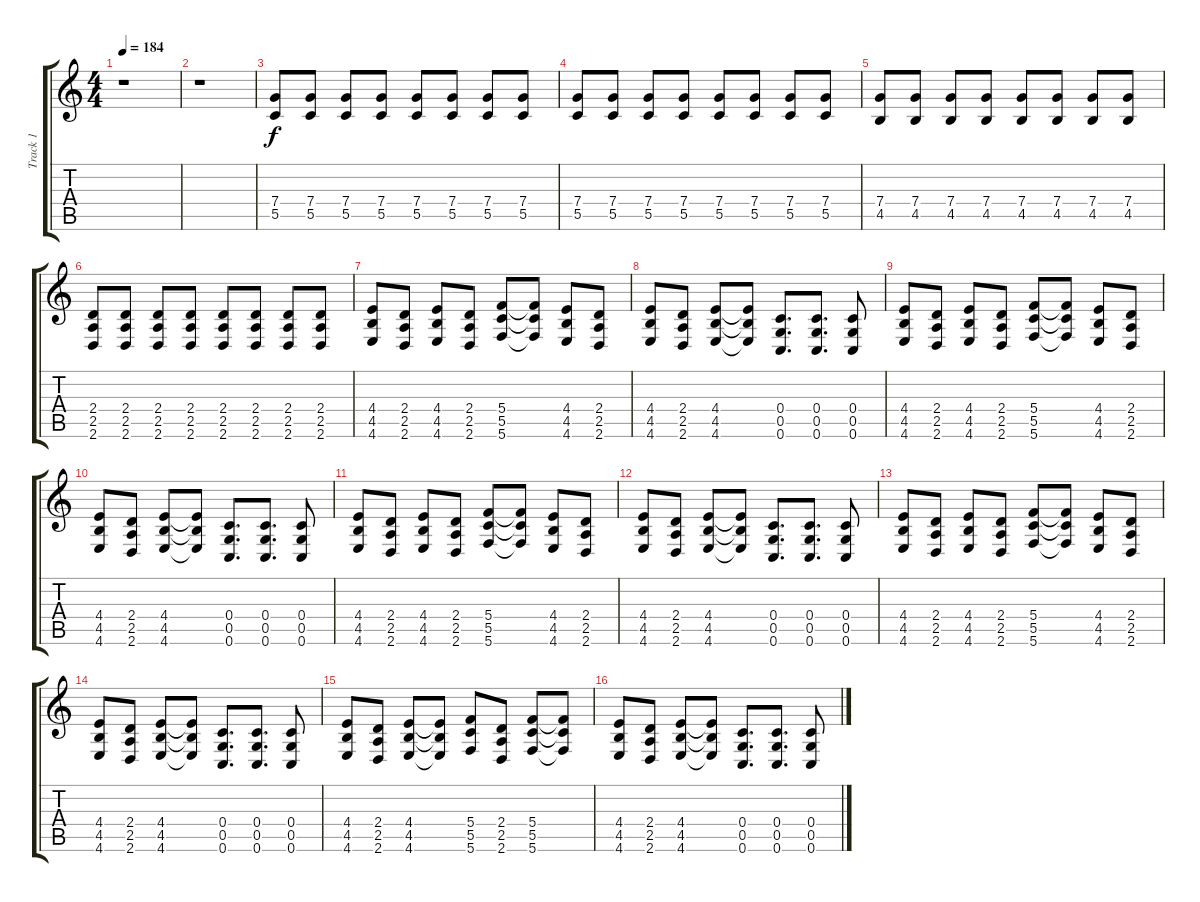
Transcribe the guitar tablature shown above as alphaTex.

\track ("Track 1" "Track 1") {instrument distortionguitar}
\staff {score tabs}
\tuning (D4 A3 F3 C3 G2 C2) {hide}
\ts (4 4)
\tempo 184
\clef g2
\ks c
r.1{dy f} |
r.1 |
(7.4 5.5).8 (7.4 5.5).8 (7.4 5.5).8 (7.4 5.5).8 (7.4 5.5).8 (7.4 5.5).8 (7.4 5.5).8 (7.4 5.5).8 |
(7.4 5.5).8 (7.4 5.5).8 (7.4 5.5).8 (7.4 5.5).8 (7.4 5.5).8 (7.4 5.5).8 (7.4 5.5).8 (7.4 5.5).8 |
(7.4 4.5).8 (7.4 4.5).8 (7.4 4.5).8 (7.4 4.5).8 (7.4 4.5).8 (7.4 4.5).8 (7.4 4.5).8 (7.4 4.5).8 |
(2.4 2.5 2.6).8 (2.4 2.5 2.6).8 (2.4 2.5 2.6).8 (2.4 2.5 2.6).8 (2.4 2.5 2.6).8 (2.4 2.5 2.6).8 (2.4 2.5 2.6).8 (2.4 2.5 2.6).8 |
(4.4 4.5 4.6).8 (2.4 2.5 2.6).8 (4.4 4.5 4.6).8 (2.4 2.5 2.6).8 (5.4 5.5 5.6).8 (5.4{t} 5.5{t} 5.6{t}).8 (4.4 4.5 4.6).8 (2.4 2.5 2.6).8 |
(4.4 4.5 4.6).8 (2.4 2.5 2.6).8 (4.4 4.5 4.6).8 (4.4{t} 4.5{t} 4.6{t}).8 (0.4 0.5 0.6).8{d} (0.4 0.5 0.6).8{d} (0.4 0.5 0.6).8 |
(4.4 4.5 4.6).8 (2.4 2.5 2.6).8 (4.4 4.5 4.6).8 (2.4 2.5 2.6).8 (5.4 5.5 5.6).8 (5.4{t} 5.5{t} 5.6{t}).8 (4.4 4.5 4.6).8 (2.4 2.5 2.6).8 |
(4.4 4.5 4.6).8 (2.4 2.5 2.6).8 (4.4 4.5 4.6).8 (4.4{t} 4.5{t} 4.6{t}).8 (0.4 0.5 0.6).8{d} (0.4 0.5 0.6).8{d} (0.4 0.5 0.6).8 |
(4.4 4.5 4.6).8 (2.4 2.5 2.6).8 (4.4 4.5 4.6).8 (2.4 2.5 2.6).8 (5.4 5.5 5.6).8 (5.4{t} 5.5{t} 5.6{t}).8 (4.4 4.5 4.6).8 (2.4 2.5 2.6).8 |
(4.4 4.5 4.6).8 (2.4 2.5 2.6).8 (4.4 4.5 4.6).8 (4.4{t} 4.5{t} 4.6{t}).8 (0.4 0.5 0.6).8{d} (0.4 0.5 0.6).8{d} (0.4 0.5 0.6).8 |
(4.4 4.5 4.6).8 (2.4 2.5 2.6).8 (4.4 4.5 4.6).8 (2.4 2.5 2.6).8 (5.4 5.5 5.6).8 (5.4{t} 5.5{t} 5.6{t}).8 (4.4 4.5 4.6).8 (2.4 2.5 2.6).8 |
(4.4 4.5 4.6).8 (2.4 2.5 2.6).8 (4.4 4.5 4.6).8 (4.4{t} 4.5{t} 4.6{t}).8 (0.4 0.5 0.6).8{d} (0.4 0.5 0.6).8{d} (0.4 0.5 0.6).8 |
(4.4 4.5 4.6).8 (2.4 2.5 2.6).8 (4.4 4.5 4.6).8 (4.4{t} 4.5{t} 4.6{t}).8 (5.4 5.5 5.6).8 (2.4 2.5 2.6).8 (5.4 5.5 5.6).8 (5.4{t} 5.5{t} 5.6{t}).8 |
(4.4 4.5 4.6).8 (2.4 2.5 2.6).8 (4.4 4.5 4.6).8 (4.4{t} 4.5{t} 4.6{t}).8 (0.4 0.5 0.6).8{d} (0.4 0.5 0.6).8{d} (0.4 0.5 0.6).8
